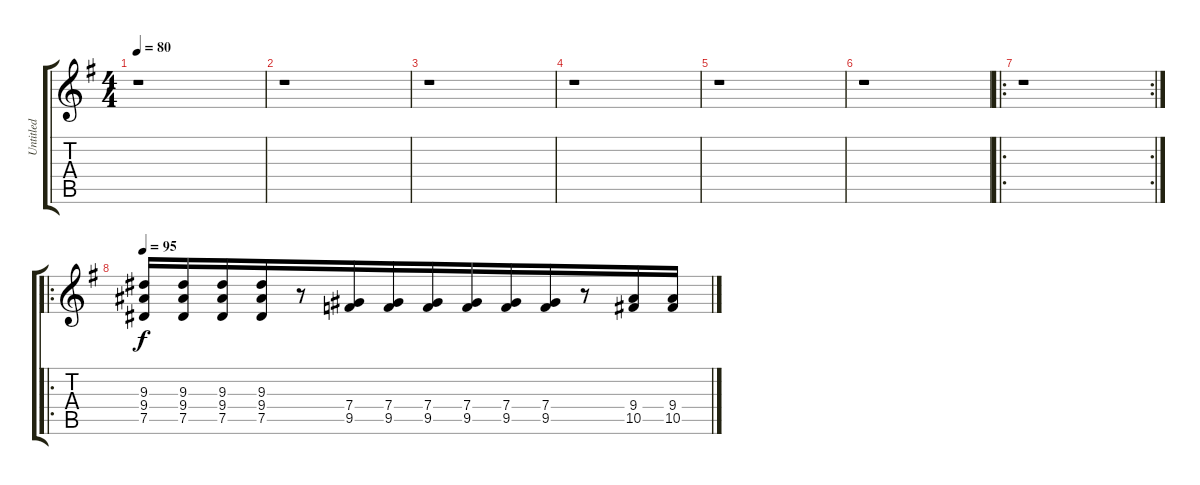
\track ("Untitled" "Untitled") {instrument distortionguitar}
\staff {score tabs}
\tuning (Eb4 Bb3 Gb3 Db3 Ab2 Eb2) {hide}
\ts (4 4)
\tempo 80
\clef g2
\ks g
r.1{dy f} |
r.1 |
r.1 |
r.1 |
r.1 |
r.1 |
\ro
\rc 2
r.1 |
\ro
\tempo 95
(9.3 9.4 7.5).16{beam merge} (9.3 9.4 7.5).16{beam merge} (9.3 9.4 7.5).16{beam merge} (9.3 9.4 7.5).16{beam merge} r.8{beam merge} (7.4 9.5).16{beam merge} (7.4 9.5).16{beam merge} (7.4 9.5).16{beam merge} (7.4 9.5).16 (7.4 9.5).16{beam merge} (7.4 9.5).16{beam merge} r.8{beam merge} (9.4 10.5).16{beam merge} (9.4 10.5).16
